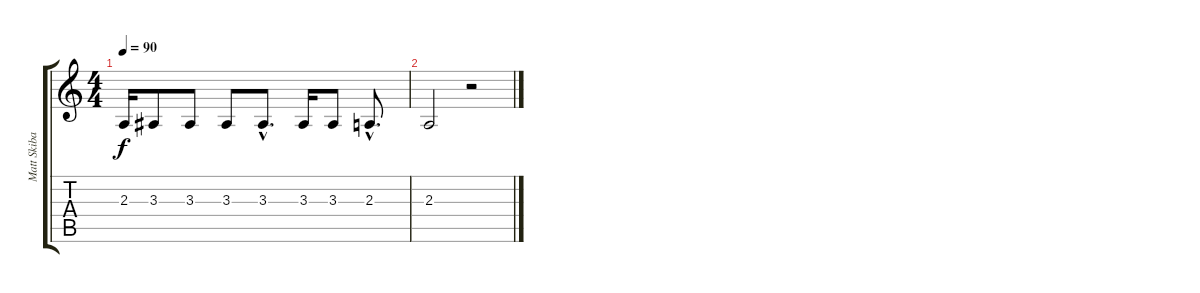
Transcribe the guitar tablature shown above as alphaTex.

\track ("Matt Skiba" "Matt Skiba") {instrument clarinet}
\staff {score tabs}
\tuning (E4 B3 G3 D3 A2 E2) {hide}
\ts (4 4)
\tempo 90
\clef g2
\ks c
2.3.16{dy f} 3.3.8 3.3.8 3.3.8 3.3{hac}.8{d} 3.3.16 3.3.8 2.3{hac}.8{d} |
2.3.2 r.2
